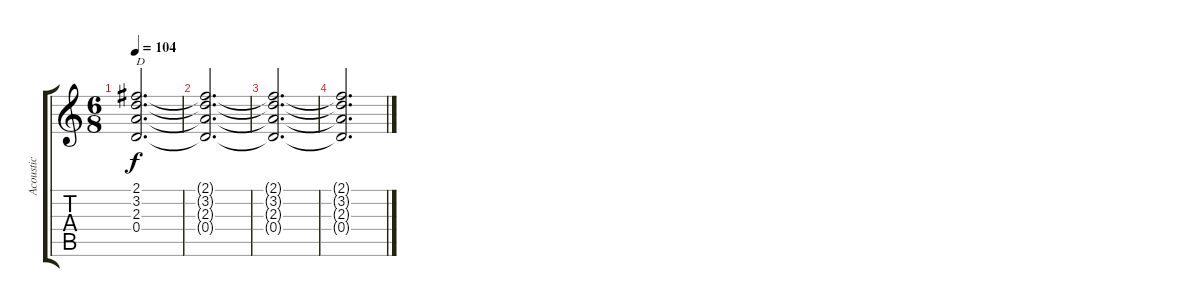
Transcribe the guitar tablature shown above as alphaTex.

\track ("Acoustic" "Acoustic") {instrument acousticguitarsteel}
\staff {score tabs}
\tuning (E4 B3 G3 D3 A2 E2) {hide}
\ts (6 8)
\tempo 104
\clef g2
\ks c
(2.1 3.2 2.3 0.4).2{d txt "D" dy f} |
(2.1{t} 3.2{t} 2.3{t} 0.4{t}).2{d} |
(2.1{t} 3.2{t} 2.3{t} 0.4{t}).2{d} |
(2.1{t} 3.2{t} 2.3{t} 0.4{t}).2{d}
